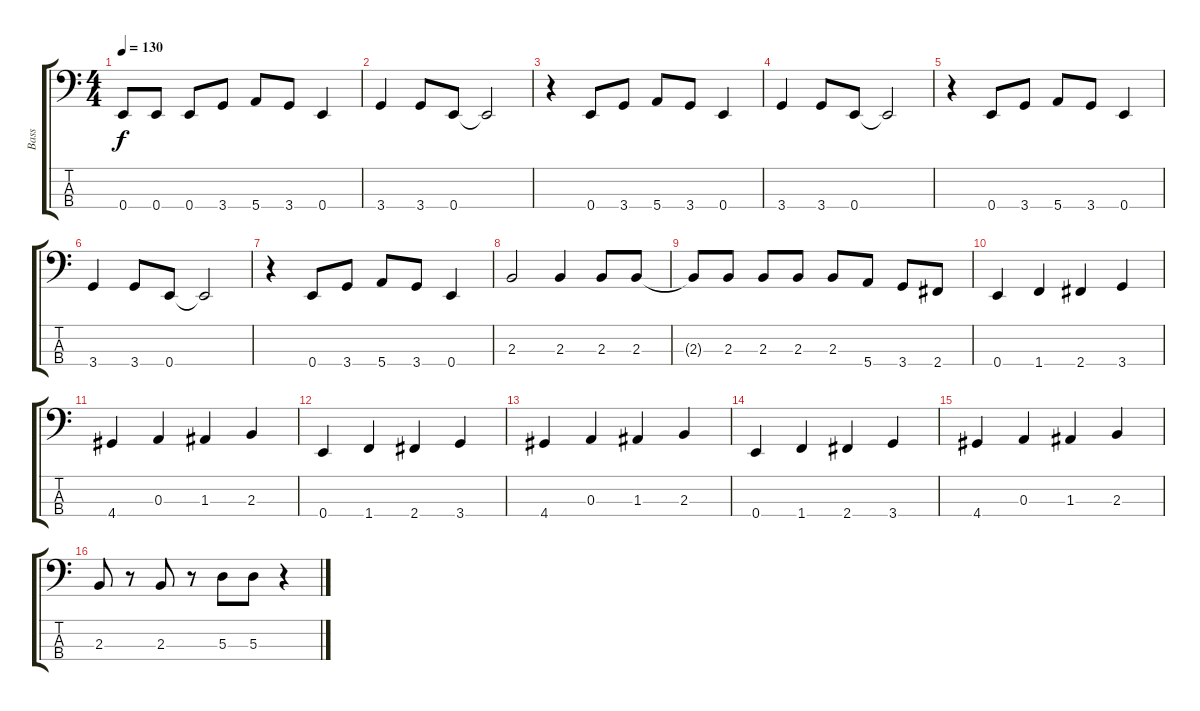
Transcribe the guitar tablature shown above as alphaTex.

\track ("Bass" "Bass") {instrument acousticbass}
\staff {score tabs}
\tuning (G2 D2 A1 E1) {hide}
\ts (4 4)
\tempo 130
\clef f4
\ks c
0.4.8{dy f} 0.4.8 0.4.8 3.4.8 5.4.8 3.4.8 0.4.4 |
3.4.4 3.4.8 0.4.8 0.4{t}.2 |
r.4 0.4.8 3.4.8 5.4.8 3.4.8 0.4.4 |
3.4.4 3.4.8 0.4.8 0.4{t}.2 |
r.4 0.4.8 3.4.8 5.4.8 3.4.8 0.4.4 |
3.4.4 3.4.8 0.4.8 0.4{t}.2 |
r.4 0.4.8 3.4.8 5.4.8 3.4.8 0.4.4 |
2.3.2 2.3.4 2.3.8 2.3.8 |
2.3{t}.8 2.3.8 2.3.8 2.3.8 2.3.8 5.4.8 3.4.8 2.4.8 |
0.4.4 1.4.4 2.4.4 3.4.4 |
4.4.4 0.3.4 1.3.4 2.3.4 |
0.4.4 1.4.4 2.4.4 3.4.4 |
4.4.4 0.3.4 1.3.4 2.3.4 |
0.4.4 1.4.4 2.4.4 3.4.4 |
4.4.4 0.3.4 1.3.4 2.3.4 |
2.3.8 r.8 2.3.8 r.8 5.3.8 5.3.8 r.4
